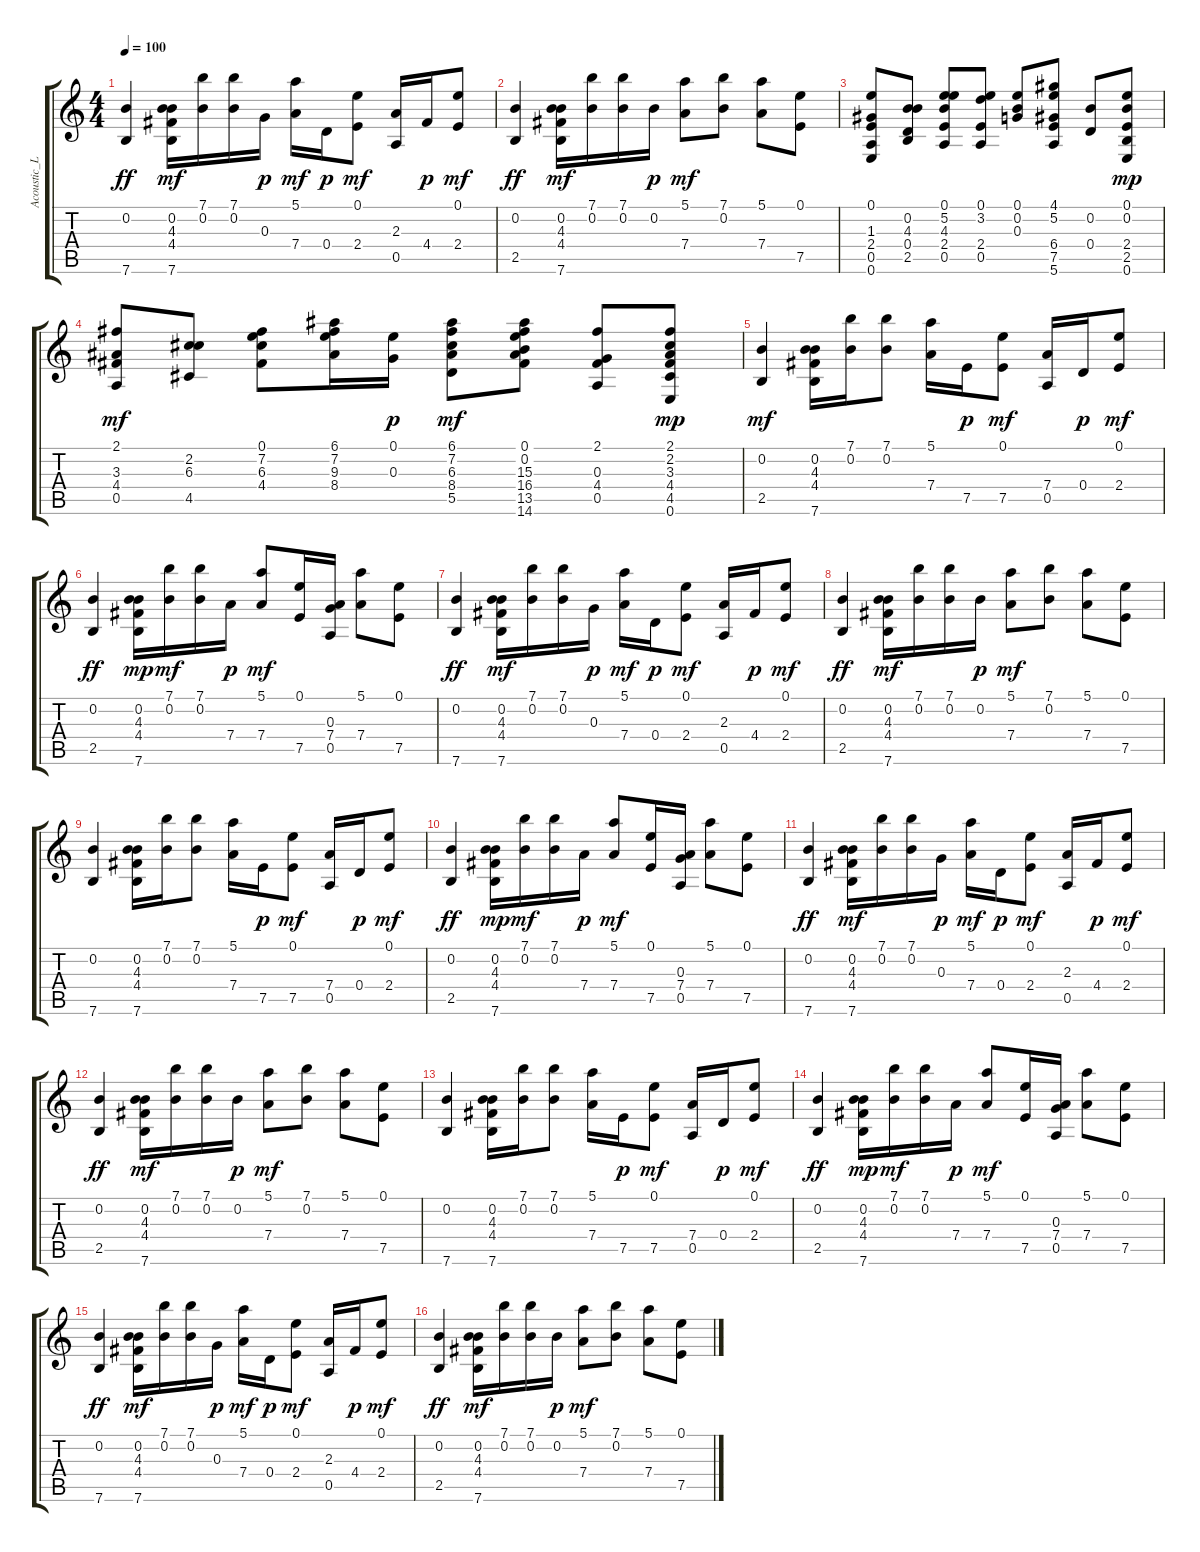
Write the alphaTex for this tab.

\track ("Acoustic_L" "Acoustic_L") {instrument acousticguitarsteel}
\staff {score tabs}
\tuning (E4 B3 G3 D3 A2 E2) {hide}
\ts (4 4)
\tempo 100
\clef g2
\ks c
(0.2 7.6).4{dy ff} (0.2 4.3 4.4 7.6).16{dy mf} (7.1 0.2).16 (7.1 0.2).16 0.3.16{dy p} (5.1 7.4).16{dy mf} 0.4.16{dy p} (0.1 2.4).8{dy mf} (2.3 0.5).16 4.4.16{dy p} (0.1 2.4).8{dy mf} |
(0.2 2.5).4{dy ff} (0.2 4.3 4.4 7.6).16{dy mf} (7.1 0.2).16 (7.1 0.2).16 0.2.16{dy p} (5.1 7.4).8{dy mf} (7.1 0.2).8 (5.1 7.4).8 (0.1 7.5).8 |
(0.1 1.3 2.4 0.5 0.6).8 (0.2 4.3 0.4 2.5).8 (0.1 5.2 4.3 2.4 0.5).8 (0.1 3.2 2.4 0.5).8 (0.1 0.2 0.3).8 (4.1 5.2 6.4 7.5 5.6).8 (0.2 0.4).8 (0.1 0.2 2.4 2.5 0.6).8{dy mp} |
(2.1 3.3 4.4 0.5).8{dy mf} (2.2 6.3 4.5).8 (0.1 7.2 6.3 4.4).8 (6.1 7.2 9.3 8.4).16 (0.1 0.3).16{dy p} (6.1 7.2 6.3 8.4 5.5).8{dy mf} (0.1 0.2 15.3 16.4 13.5 14.6).8 (2.1 0.3 4.4 0.5).8 (2.1 2.2 3.3 4.4 4.5 0.6).8{dy mp} |
(0.2 2.5).4{dy mf} (0.2 4.3 4.4 7.6).16 (7.1 0.2).16 (7.1 0.2).8 (5.1 7.4).16 7.5.16{dy p} (0.1 7.5).8{dy mf} (7.4 0.5).16 0.4.16{dy p} (0.1 2.4).8{dy mf} |
(0.2 2.5).4{dy ff} (0.2 4.3 4.4 7.6).16{dy mp} (7.1 0.2).16{dy mf} (7.1 0.2).16 7.4.16{dy p} (5.1 7.4).8{dy mf} (0.1 7.5).16 (0.3 7.4 0.5).16 (5.1 7.4).8 (0.1 7.5).8 |
(0.2 7.6).4{dy ff} (0.2 4.3 4.4 7.6).16{dy mf} (7.1 0.2).16 (7.1 0.2).16 0.3.16{dy p} (5.1 7.4).16{dy mf} 0.4.16{dy p} (0.1 2.4).8{dy mf} (2.3 0.5).16 4.4.16{dy p} (0.1 2.4).8{dy mf} |
(0.2 2.5).4{dy ff} (0.2 4.3 4.4 7.6).16{dy mf} (7.1 0.2).16 (7.1 0.2).16 0.2.16{dy p} (5.1 7.4).8{dy mf} (7.1 0.2).8 (5.1 7.4).8 (0.1 7.5).8 |
(0.2 7.6).4 (0.2 4.3 4.4 7.6).16 (7.1 0.2).16 (7.1 0.2).8 (5.1 7.4).16 7.5.16{dy p} (0.1 7.5).8{dy mf} (7.4 0.5).16 0.4.16{dy p} (0.1 2.4).8{dy mf} |
(0.2 2.5).4{dy ff} (0.2 4.3 4.4 7.6).16{dy mp} (7.1 0.2).16{dy mf} (7.1 0.2).16 7.4.16{dy p} (5.1 7.4).8{dy mf} (0.1 7.5).16 (0.3 7.4 0.5).16 (5.1 7.4).8 (0.1 7.5).8 |
(0.2 7.6).4{dy ff} (0.2 4.3 4.4 7.6).16{dy mf} (7.1 0.2).16 (7.1 0.2).16 0.3.16{dy p} (5.1 7.4).16{dy mf} 0.4.16{dy p} (0.1 2.4).8{dy mf} (2.3 0.5).16 4.4.16{dy p} (0.1 2.4).8{dy mf} |
(0.2 2.5).4{dy ff} (0.2 4.3 4.4 7.6).16{dy mf} (7.1 0.2).16 (7.1 0.2).16 0.2.16{dy p} (5.1 7.4).8{dy mf} (7.1 0.2).8 (5.1 7.4).8 (0.1 7.5).8 |
(0.2 7.6).4 (0.2 4.3 4.4 7.6).16 (7.1 0.2).16 (7.1 0.2).8 (5.1 7.4).16 7.5.16{dy p} (0.1 7.5).8{dy mf} (7.4 0.5).16 0.4.16{dy p} (0.1 2.4).8{dy mf} |
(0.2 2.5).4{dy ff} (0.2 4.3 4.4 7.6).16{dy mp} (7.1 0.2).16{dy mf} (7.1 0.2).16 7.4.16{dy p} (5.1 7.4).8{dy mf} (0.1 7.5).16 (0.3 7.4 0.5).16 (5.1 7.4).8 (0.1 7.5).8 |
(0.2 7.6).4{dy ff} (0.2 4.3 4.4 7.6).16{dy mf} (7.1 0.2).16 (7.1 0.2).16 0.3.16{dy p} (5.1 7.4).16{dy mf} 0.4.16{dy p} (0.1 2.4).8{dy mf} (2.3 0.5).16 4.4.16{dy p} (0.1 2.4).8{dy mf} |
(0.2 2.5).4{dy ff} (0.2 4.3 4.4 7.6).16{dy mf} (7.1 0.2).16 (7.1 0.2).16 0.2.16{dy p} (5.1 7.4).8{dy mf} (7.1 0.2).8 (5.1 7.4).8 (0.1 7.5).8
